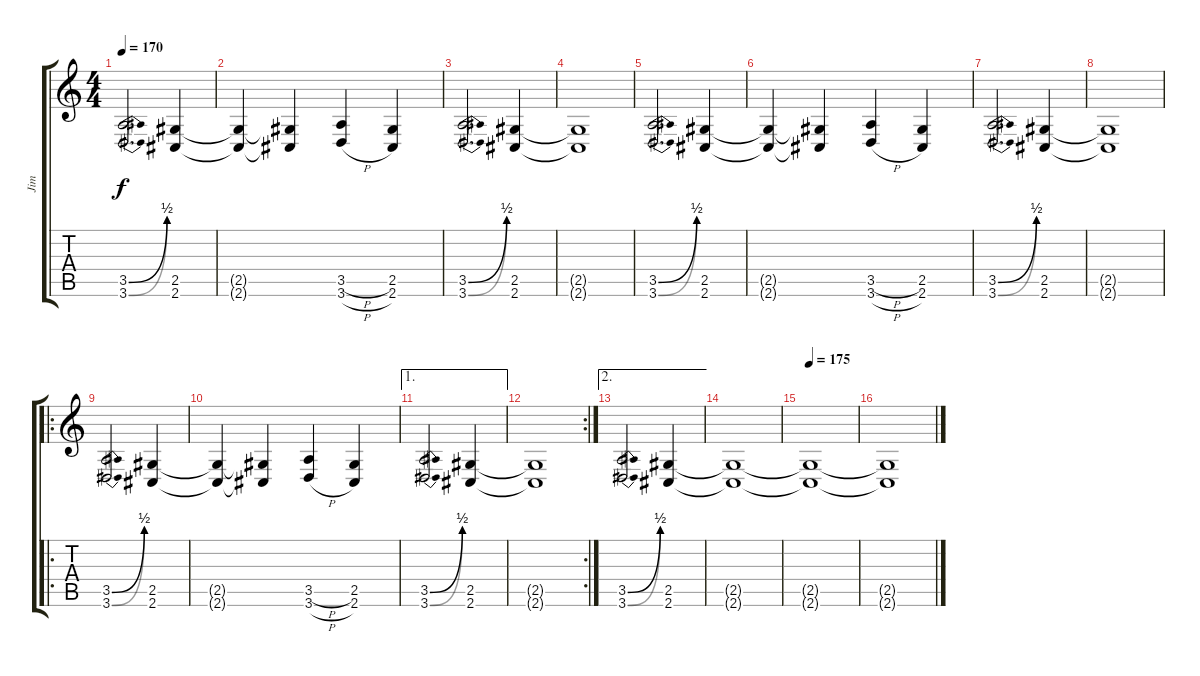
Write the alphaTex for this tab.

\track ("Jim" "Jim") {instrument overdrivenguitar}
\staff {score tabs}
\tuning (Db4 Ab3 E3 B2 Gb2 B1) {hide}
\ts (4 4)
\tempo 170
\clef g2
\ks c
(3.5{be (bend 0 0 60 2)} 3.6{be (bend 0 0 60 2)}).2{d dy f} (2.5 2.6).4 |
(2.5{t} 2.6{t}).4 (2.5{t} 2.6{t}).4 (3.5{h} 3.6{h}).4 (2.5 2.6).4 |
(3.5{be (bend 0 0 60 2)} 3.6{be (bend 0 0 60 2)}).2{d} (2.5 2.6).4 |
(2.5{t} 2.6{t}).1 |
(3.5{be (bend 0 0 60 2)} 3.6{be (bend 0 0 60 2)}).2{d} (2.5 2.6).4 |
(2.5{t} 2.6{t}).4 (2.5{t} 2.6{t}).4 (3.5{h} 3.6{h}).4 (2.5 2.6).4 |
(3.5{be (bend 0 0 60 2)} 3.6{be (bend 0 0 60 2)}).2{d} (2.5 2.6).4 |
(2.5{t} 2.6{t}).1 |
\ro
(3.5{be (bend 0 0 60 2)} 3.6{be (bend 0 0 60 2)}).2{d} (2.5 2.6).4 |
(2.5{t} 2.6{t}).4 (2.5{t} 2.6{t}).4 (3.5{h} 3.6{h}).4 (2.5 2.6).4 |
\ae 1
(3.5{be (bend 0 0 60 2)} 3.6{be (bend 0 0 60 2)}).2{d} (2.5 2.6).4 |
\rc 2
(2.5{t} 2.6{t}).1 |
\ae 2
(3.5{be (bend 0 0 60 2)} 3.6{be (bend 0 0 60 2)}).2{d} (2.5 2.6).4 |
(2.5{t} 2.6{t}).1 |
\tempo 175
(2.5{t} 2.6{t}).1 |
(2.5{t} 2.6{t}).1
